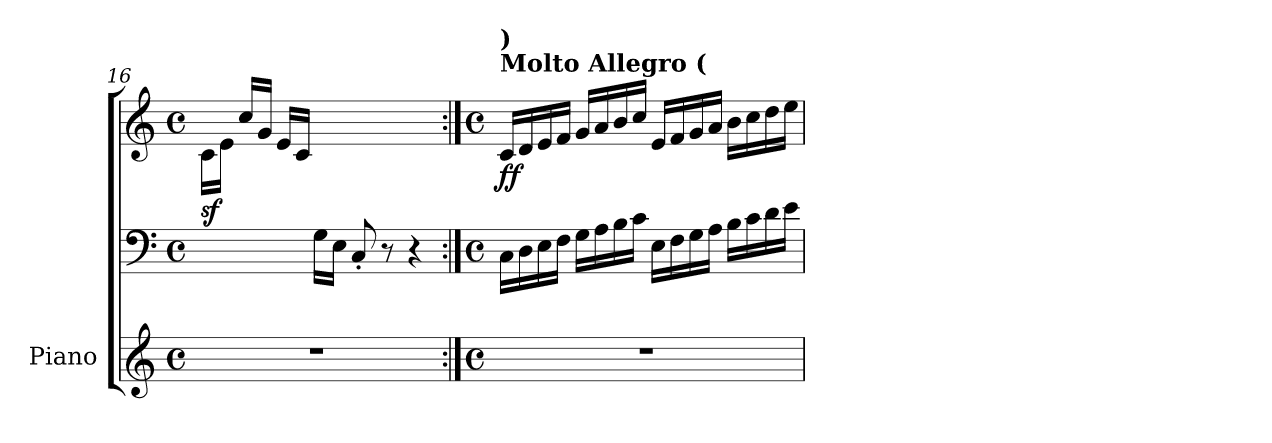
**kern	**kern	**kern	**dynam
*part1	*part1	*part1	*part1
*staff3	*staff2	*staff1	*staff1/2/3
*I"Piano	*	*	*
*I'Pno	*	*	*
*clefG2	*clefF4	*clefG2	*
*k[]	*k[]	*k[]	*
*M4/4	*M4/4	*M4/4	*
*met(c)	*met(c)	*met(c)	*
=16	=16	=16	=16
*	*	*^	*
!	!	!	!	!LO:DY:b
1r	8ryy	8ryy	16c\LL	sf
.	.	.	16e\JJ	.
.	4ryy	16cc/LL	2..ryy	.
.	.	16g/JJ	.	.
.	.	16e/LL	.	.
.	.	16c/JJ	.	.
.	16G\LL	8ryy	.	.
.	16E\JJ	.	.	.
.	8C'/	2ryy	.	.
.	8r	.	.	.
.	4r	.	.	.
*	*	*v	*v	*
!!LO:PB:g=z
=1:|!	=1:|!	=1:|!	=1:|!
*stria5	*	*	*
*M4/4	*M4/4	*M4/4	*
*met(c)	*met(c)	*met(c)	*
*	*	*MM160	*
!	!	!LO:TX:a:B:t=Molto Allegro (	!
!	!	!LO:TX:a:B:t=)	!
!	!	!	!LO:DY:b
1r	16C\LL	16c/LL	ff
.	16D\	16d/	.
.	16E\	16e/	.
.	16F\JJ	16f/JJ	.
.	16G\LL	16g/LL	.
.	16A\	16a/	.
.	16B\	16b/	.
.	16c\JJ	16cc/JJ	.
.	16E\LL	16e/LL	.
.	16F\	16f/	.
.	16G\	16g/	.
.	16A\JJ	16a/JJ	.
.	16B\LL	16b\LL	.
.	16c\	16cc\	.
.	16d\	16dd\	.
.	16e\JJ	16ee\JJ	.
=	=	=	=
*-	*-	*-	*-
